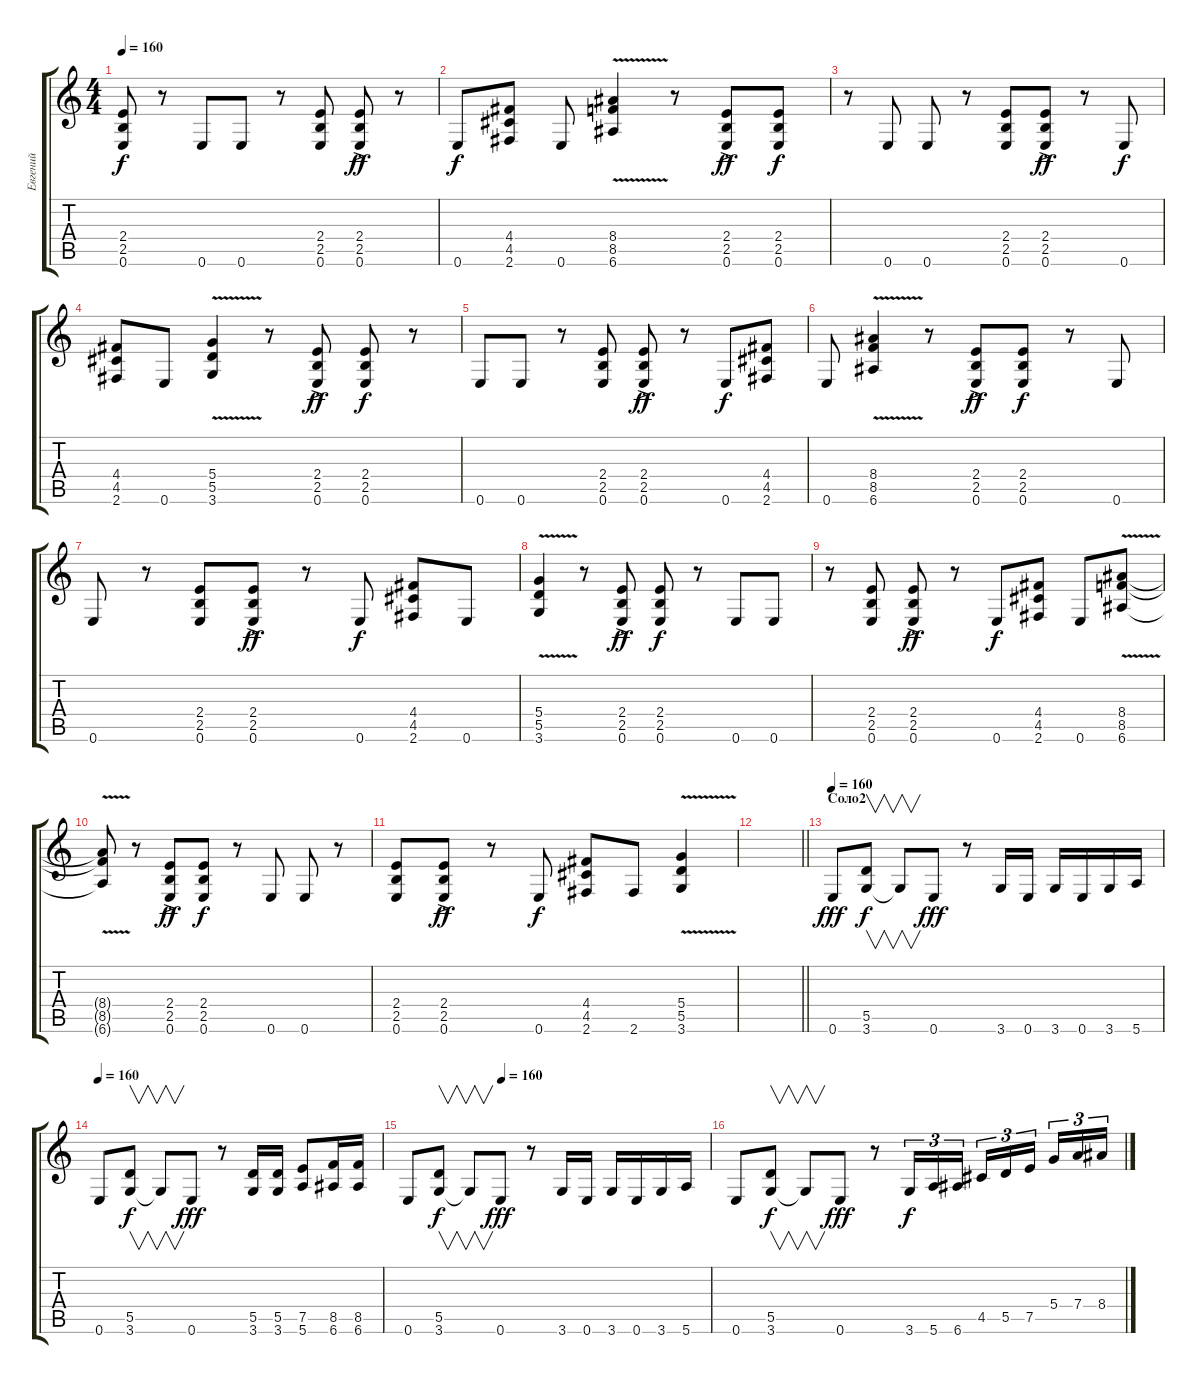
\track ("Евгений" "Евгений") {instrument distortionguitar}
\staff {score tabs}
\tuning (E4 B3 G3 D3 A2 E2) {hide}
\ts (4 4)
\tempo 160
\clef g2
\ks c
(2.4 2.5 0.6).8{dy f} r.8 0.6.8 0.6.8 r.8 (2.4 2.5 0.6).8 (2.4 2.5 0.6{ac}).8{dy ff} r.8 |
0.6.8{dy f} (4.4 4.5 2.6).8 0.6.8 (8.4 8.5{v} 6.6).4 r.8 (2.4 2.5 0.6{ac}).8{dy ff} (2.4 2.5 0.6).8{dy f} |
r.8 0.6.8 0.6.8 r.8 (2.4 2.5 0.6).8 (2.4 2.5 0.6{ac}).8{dy ff} r.8 0.6.8{dy f} |
(4.4 4.5 2.6).8 0.6.8 (5.4 5.5 3.6{v}).4 r.8 (2.4 2.5 0.6{ac}).8{dy ff} (2.4 2.5 0.6).8{dy f} r.8 |
0.6.8 0.6.8 r.8 (2.4 2.5 0.6).8 (2.4 2.5{ac} 0.6).8{dy ff} r.8 0.6.8{dy f} (4.4 4.5 2.6).8 |
0.6.8 (8.4 8.5 6.6{v}).4 r.8 (2.4 2.5 0.6{ac}).8{dy ff} (2.4 2.5 0.6).8{dy f} r.8 0.6.8 |
0.6.8 r.8 (2.4 2.5 0.6).8 (2.4 2.5{ac} 0.6{ac}).8{dy ff} r.8 0.6.8{dy f} (4.4 4.5 2.6).8 0.6.8 |
(5.4{v} 5.5 3.6).4 r.8 (2.4 2.5 0.6{ac}).8{dy ff} (2.4 2.5 0.6).8{dy f} r.8 0.6.8 0.6.8 |
r.8 (2.4 2.5 0.6).8 (2.4 2.5{ac} 0.6).8{dy ff} r.8 0.6.8{dy f} (4.4 4.5 2.6).8 0.6.8 (8.4 8.5 6.6{v}).8 |
(8.4{t} 8.5{t} 6.6{t}).8 r.8 (2.4 2.5 0.6{ac}).8{dy ff} (2.4 2.5 0.6).8{dy f} r.8 0.6.8 0.6.8 r.8 |
(2.4 2.5 0.6).8 (2.4 2.5 0.6{ac}).8{dy ff} r.8 0.6.8{dy f} (4.4 4.5 2.6).8 2.6.8 (5.4{v} 5.5 3.6).4 |
\barLineRight lightlight
|
\section ("" "Соло2")
\tempo 160
0.6.8{dy fff} (5.5 3.6).8{v dy f} 3.6{t}.8{v} 0.6.8{dy fff} r.8 3.6.16 0.6.16 3.6.16 0.6.16 3.6.16 5.6.16 |
\tempo 160
0.6.8 (5.5 3.6).8{v dy f} 3.6{t}.8{v} 0.6.8{dy fff} r.8 (5.5 3.6).16 (5.5 3.6).16 (7.5 5.6).8 (8.5 6.6).16 (8.5 6.6).16 |
\tempo (160 0.3125)
0.6.8 (5.5 3.6).8{v dy f} 3.6{t}.8{v} 0.6.8{dy fff} r.8 3.6.16 0.6.16 3.6.16 0.6.16 3.6.16 5.6.16 |
0.6.8 (5.5 3.6).8{v dy f} 3.6{t}.8{v} 0.6.8{dy fff} r.8 3.6.16{tu (3 2) dy f} 5.6.16{tu (3 2)} 6.6.16{tu (3 2)} 4.5.16{tu (3 2)} 5.5.16{tu (3 2)} 7.5.16{tu (3 2) beam splitsecondary} 5.4.16{tu (3 2)} 7.4.16{tu (3 2)} 8.4.16{tu (3 2)}
